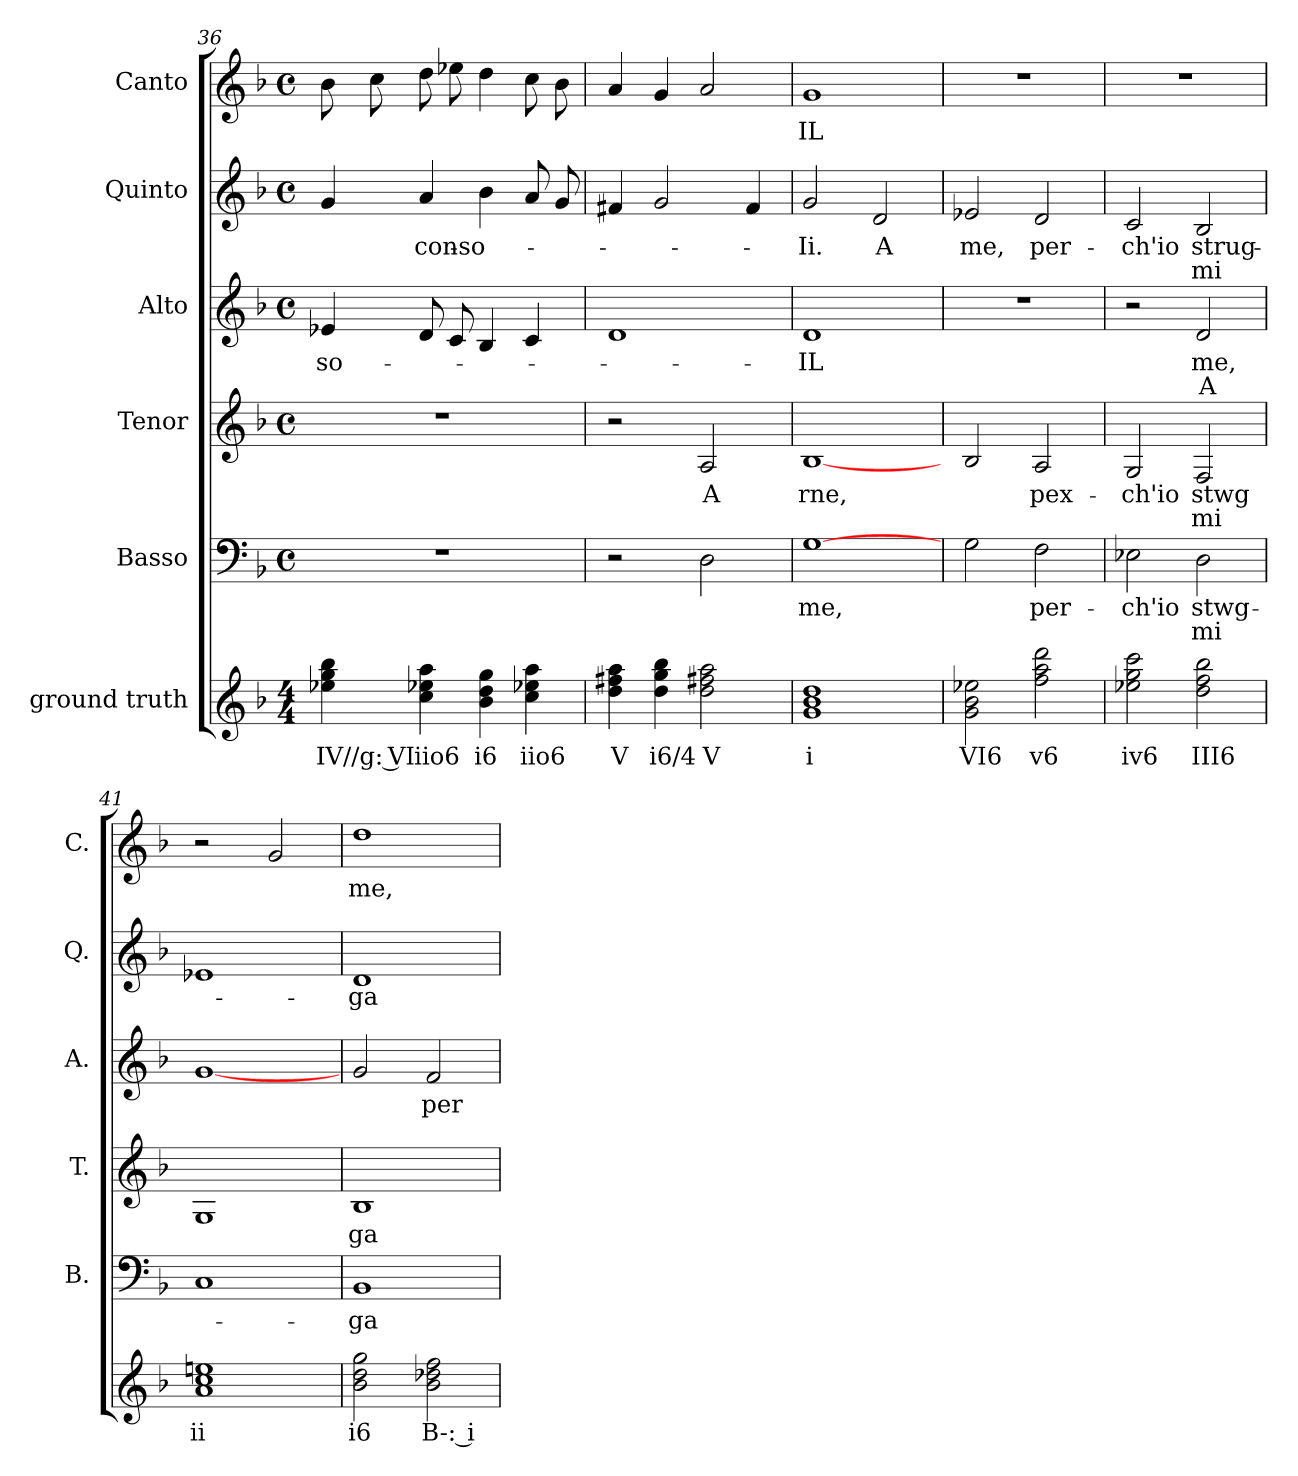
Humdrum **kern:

**kern	**text	**kern	**text	**text	**kern	**text	**text	**kern	**text	**text	**kern	**text	**text	**kern	**text
*part6	*part6	*part5	*part5	*part5	*part4	*part4	*part4	*part3	*part3	*part3	*part2	*part2	*part2	*part1	*part1
*staff6	*staff6	*staff5	*staff5	*staff5	*staff4	*staff4	*staff4	*staff3	*staff3	*staff3	*staff2	*staff2	*staff2	*staff1	*staff1
*I"ground truth	*	*I"Basso	*	*	*I"Tenor	*	*	*I"Alto	*	*	*I"Quinto	*	*	*I"Canto	*
*	*	*I'B.	*	*	*I'T.	*	*	*I'A.	*	*	*I'Q.	*	*	*I'C.	*
*	*	*clefF4	*	*	*clefG2	*	*	*clefG2	*	*	*clefG2	*	*	*clefG2	*
*k[b-]	*	*k[b-]	*	*	*k[b-]	*	*	*k[b-]	*	*	*k[b-]	*	*	*k[b-]	*
*	*	*F:	*	*	*F:	*	*	*F:	*	*	*F:	*	*	*F:	*
*M4/4	*	*M4/4	*	*	*M4/4	*	*	*M4/4	*	*	*M4/4	*	*	*M4/4	*
*	*	*met(c)	*	*	*met(c)	*	*	*met(c)	*	*	*met(c)	*	*	*met(c)	*
=36	=36	=36	=36	=36	=36	=36	=36	=36	=36	=36	=36	=36	=36	=36	=36
4ee-X 4gg 4bb-	IV//g: VI	1r	.	.	1r	.	.	4e-	-so-	.	4g	.	.	8b-L	.
.	.	.	.	.	.	.	.	.	.	.	.	.	.	8cc	.
4cc 4ee-X 4aa	iio6	.	.	.	.	.	.	8dL	.	.	4a	-con-	.	8dd	.
.	.	.	.	.	.	.	.	8c	.	.	.	.	.	8ee-	.
4b- 4dd 4gg	i6	.	.	.	.	.	.	4B-	.	.	4b-	-so-	.	4dd	.
4cc 4ee-X 4aa	iio6	.	.	.	.	.	.	4c	.	.	8aL	.	.	8ccL	.
.	.	.	.	.	.	.	.	.	.	.	8g	.	.	8b-	.
=37	=37	=37	=37	=37	=37	=37	=37	=37	=37	=37	=37	=37	=37	=37	=37
4dd 4ff#X 4aa	V	2r	.	.	2r	.	.	1d	.	.	4f#	.	.	4a	.
4dd 4gg 4bb-	i6/4	.	.	.	.	.	.	.	.	.	2g	.	.	4g	.
2dd 2ff#X 2aa	V	2D	.	.	2A	-A	.	.	.	.	.	.	.	2a	.
.	.	.	.	.	.	.	.	.	.	.	4f#	.	.	.	.
=38	=38	=38	=38	=38	=38	=38	=38	=38	=38	=38	=38	=38	=38	=38	=38
1g 1b- 1dd	i	[1G	-me,	.	[1B-	-rne,	.	1d	-IL	.	2g	-Ii.	.	1g	-IL
.	.	.	.	.	.	.	.	.	.	.	2d	-A	.	.	.
=39	=39	=39	=39	=39	=39	=39	=39	=39	=39	=39	=39	=39	=39	=39	=39
2g 2b- 2ee-X	VI6	2G	.	.	2B-	.	.	1r	.	.	2e-	-me,	.	1r	.
2ff 2aa 2ddd	v6	2F	-per-	.	2A	-pex-	.	.	.	.	2d	-per-	.	.	.
=40	=40	=40	=40	=40	=40	=40	=40	=40	=40	=40	=40	=40	=40	=40	=40
2ee-X 2gg 2ccc	iv6	2E-	-ch'io	.	2G	-ch'io	.	2r	.	.	2c	-ch'io	.	1r	.
2dd 2ff 2bb-	III6	2D	-stwg-	-mi	2F	-stwg	-mi	2d	-me,	-A	2B-	-strug-	-mi	.	.
!!LO:LB:g=z
=41	=41	=41	=41	=41	=41	=41	=41	=41	=41	=41	=41	=41	=41	=41	=41
1a 1cc 1een	ii	1C	.	.	1G	.	.	[1g	.	.	1e-	.	.	2r	.
.	.	.	.	.	.	.	.	.	.	.	.	.	.	2g	.
=42	=42	=42	=42	=42	=42	=42	=42	=42	=42	=42	=42	=42	=42	=42	=42
2b- 2dd 2gg	i6	1BB-	-ga	.	1B-	-ga	.	2g	.	.	1d	-ga	.	1dd	-me,
2b- 2dd-X 2ff	B-: i	.	.	.	.	.	.	2f	-per-	.	.	.	.	.	.
=	=	=	=	=	=	=	=	=	=	=	=	=	=	=	=
*-	*-	*-	*-	*-	*-	*-	*-	*-	*-	*-	*-	*-	*-	*-	*-
